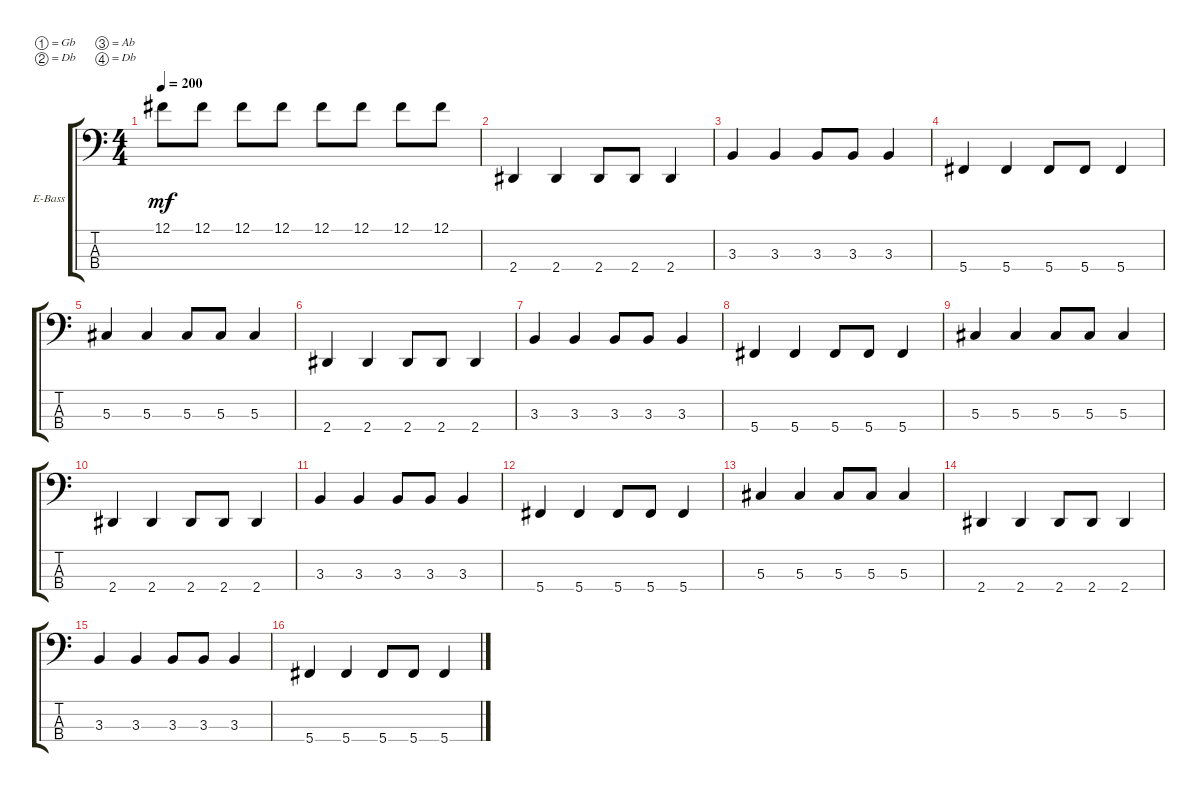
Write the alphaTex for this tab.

\defaultSystemsLayout 4
\bracketExtendMode groupsimilarinstruments
\firstSystemTrackNameOrientation horizontal
\otherSystemsTrackNameOrientation horizontal
\track ("Che Guevara" "E-Bass") {instrument electricbassfinger}
\staff {score tabs}
\tuning (Gb2 Db2 Ab1 Db1)
\ts (4 4)
\tempo 200
\clef f4
\ks c
12.1.8{dy mf} 12.1.8 12.1.8 12.1.8 12.1.8 12.1.8 12.1.8 12.1.8 |
2.4.4 2.4.4 2.4.8 2.4.8 2.4.4 |
3.3.4 3.3.4 3.3.8 3.3.8 3.3.4 |
5.4.4 5.4.4 5.4.8 5.4.8 5.4.4 |
5.3.4 5.3.4 5.3.8 5.3.8 5.3.4 |
2.4.4 2.4.4 2.4.8 2.4.8 2.4.4 |
3.3.4 3.3.4 3.3.8 3.3.8 3.3.4 |
5.4.4 5.4.4 5.4.8 5.4.8 5.4.4 |
5.3.4 5.3.4 5.3.8 5.3.8 5.3.4 |
2.4.4 2.4.4 2.4.8 2.4.8 2.4.4 |
3.3.4 3.3.4 3.3.8 3.3.8 3.3.4 |
5.4.4 5.4.4 5.4.8 5.4.8 5.4.4 |
5.3.4 5.3.4 5.3.8 5.3.8 5.3.4 |
2.4.4 2.4.4 2.4.8 2.4.8 2.4.4 |
3.3.4 3.3.4 3.3.8 3.3.8 3.3.4 |
5.4.4 5.4.4 5.4.8 5.4.8 5.4.4
